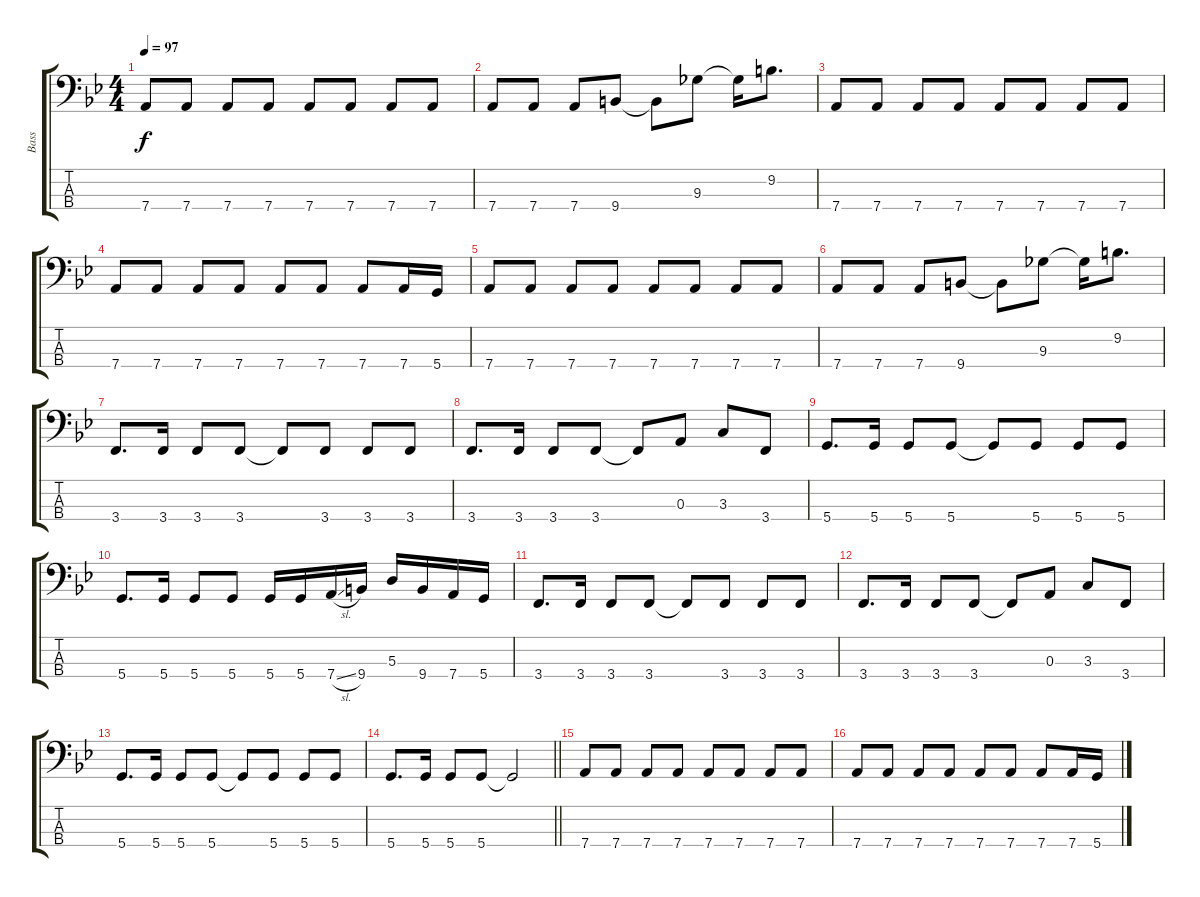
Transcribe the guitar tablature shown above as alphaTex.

\track ("Bass" "Bass") {instrument electricbasspick}
\staff {score tabs}
\tuning (G2 D2 A1 D1) {hide}
\ts (4 4)
\tempo 97
\clef f4
\ks bb
7.4.8{dy f} 7.4.8 7.4.8 7.4.8 7.4.8 7.4.8 7.4.8 7.4.8 |
7.4.8 7.4.8 7.4.8 9.4.8 9.4{t}.8 9.3.8 9.3{t}.16 9.2.8{d} |
7.4.8 7.4.8 7.4.8 7.4.8 7.4.8 7.4.8 7.4.8 7.4.8 |
7.4.8 7.4.8 7.4.8 7.4.8 7.4.8 7.4.8 7.4.8 7.4.16 5.4.16 |
7.4.8 7.4.8 7.4.8 7.4.8 7.4.8 7.4.8 7.4.8 7.4.8 |
7.4.8 7.4.8 7.4.8 9.4.8 9.4{t}.8 9.3.8 9.3{t}.16 9.2.8{d} |
3.4.8{d} 3.4.16 3.4.8 3.4.8 3.4{t}.8 3.4.8 3.4.8 3.4.8 |
3.4.8{d} 3.4.16 3.4.8 3.4.8 3.4{t}.8 0.3.8 3.3.8 3.4.8 |
5.4.8{d} 5.4.16 5.4.8 5.4.8 5.4{t}.8 5.4.8 5.4.8 5.4.8 |
5.4.8{d} 5.4.16 5.4.8 5.4.8 5.4.16 5.4.16 7.4{sl}.16 9.4.16 5.3.16 9.4.16 7.4.16 5.4.16 |
3.4.8{d} 3.4.16 3.4.8 3.4.8 3.4{t}.8 3.4.8 3.4.8 3.4.8 |
3.4.8{d} 3.4.16 3.4.8 3.4.8 3.4{t}.8 0.3.8 3.3.8 3.4.8 |
5.4.8{d} 5.4.16 5.4.8 5.4.8 5.4{t}.8 5.4.8 5.4.8 5.4.8 |
\barLineRight lightlight
5.4.8{d} 5.4.16 5.4.8 5.4.8 5.4{t}.2 |
\section ("" " ")
7.4.8 7.4.8 7.4.8 7.4.8 7.4.8 7.4.8 7.4.8 7.4.8 |
7.4.8 7.4.8 7.4.8 7.4.8 7.4.8 7.4.8 7.4.8 7.4.16 5.4.16
